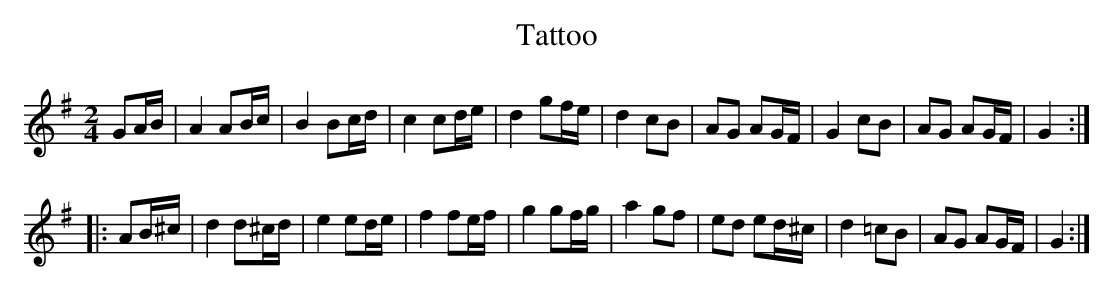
X:1
T: Tattoo
M: 2/4
L: 1/8
K: G
GA/B/ |\
A2 AB/c/ | B2 Bc/d/ | c2 cd/e/ | d2 gf/e/ |\
d2 cB | AG AG/F/ | G2 cB | AG AG/F/ | G2 :|
|: AB/^c/ |\
d2 d^c/d/ | e2 ed/e/ | f2 fe/f/ | g2 gf/g/ |\
a2 gf | ed ed/^c/ | d2 =cB | AG AG/F/ | G2 :|
